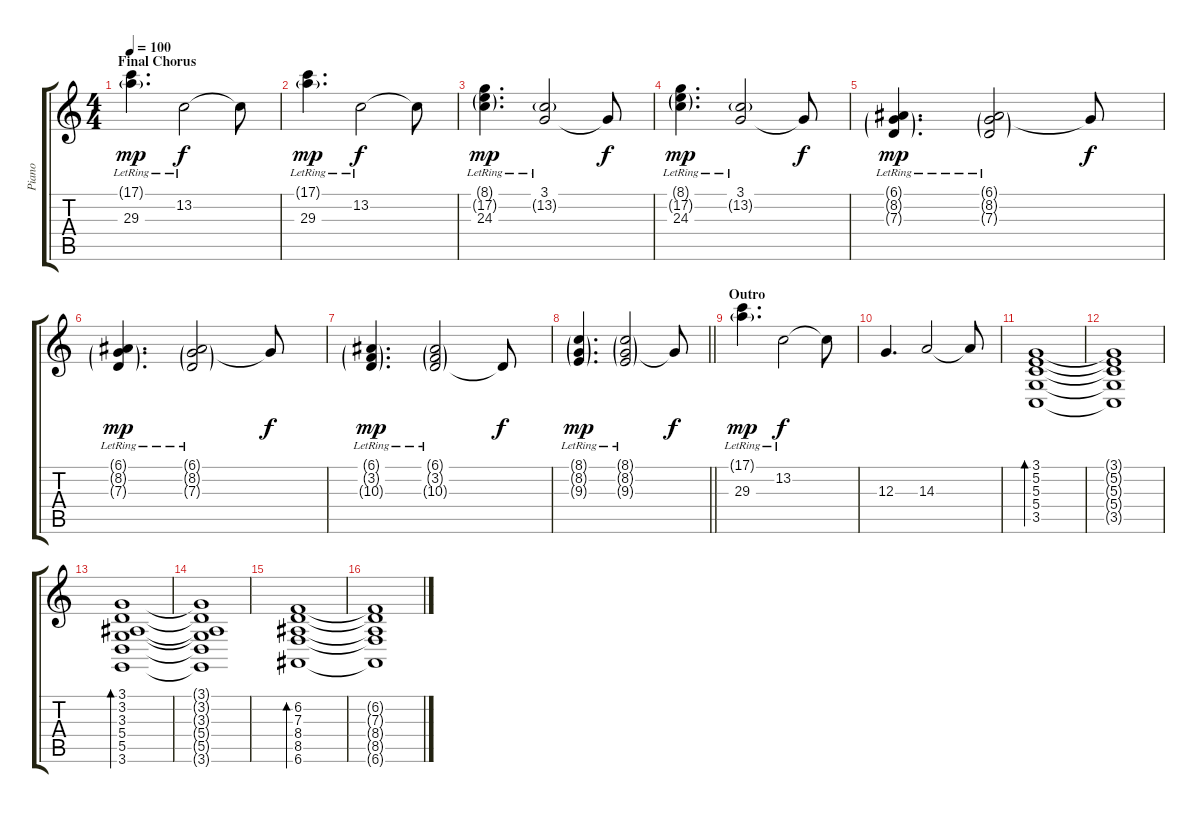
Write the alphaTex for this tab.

\track ("Piano" "Piano") {instrument electricpiano1}
\staff {score tabs}
\tuning (E4 B3 G3 D3 A2 E2) {hide}
\ts (4 4)
\section ("" "Final Chorus")
\tempo 100
\clef g2
\ks c
(17.1{g} 29.3{lr}).4{d dy mp} 13.2{lr}.2{dy f} 13.2{t}.8 |
(17.1{g} 29.3{lr}).4{d dy mp} 13.2{lr}.2{dy f} 13.2{t}.8 |
(8.1{g lr} 17.2{g lr} 24.3{lr}).4{d dy mp} (3.1{lr} 13.2{g lr}).2 3.1{t}.8{dy f} |
(8.1{g lr} 17.2{g lr} 24.3{lr}).4{d dy mp} (3.1{lr} 13.2{g lr}).2 3.1{t}.8{dy f} |
(6.1{g lr} 8.2{g lr} 7.3{g lr}).4{d dy mp} (6.1{g lr} 8.2{g lr} 7.3{g lr}).2 8.2{t}.8{dy f} |
(6.1{g lr} 8.2{g lr} 7.3{g lr}).4{d dy mp} (6.1{g lr} 8.2{g lr} 7.3{g lr}).2 8.2{t}.8{dy f} |
(6.1{g lr} 3.2{g lr} 10.3{g lr}).4{d dy mp} (6.1{g lr} 3.2{g lr} 10.3{g lr}).2 3.2{t}.8{dy f} |
\barLineRight lightlight
(8.1{g lr} 8.2{g lr} 9.3{g lr}).4{d dy mp} (8.1{g lr} 8.2{g lr} 9.3{g lr}).2 8.2{t}.8{dy f} |
\section ("" "Outro")
(17.1{g} 29.3{lr}).4{d dy mp} 13.2{lr}.2{dy f} 13.2{t}.8 |
12.3.4{d} 14.3.2 14.3{t}.8 |
(3.1 5.2 5.3 5.4 3.5).1{bd 60} |
(3.1{t} 5.2{t} 5.3{t} 5.4{t} 3.5{t}).1 |
(3.1 3.2 3.3 5.4 5.5 3.6).1{bd 60} |
(3.1{t} 3.2{t} 3.3{t} 5.4{t} 5.5{t} 3.6{t}).1 |
(6.2 7.3 8.4 8.5 6.6).1{bd 60} |
(6.2{t} 7.3{t} 8.4{t} 8.5{t} 6.6{t}).1
